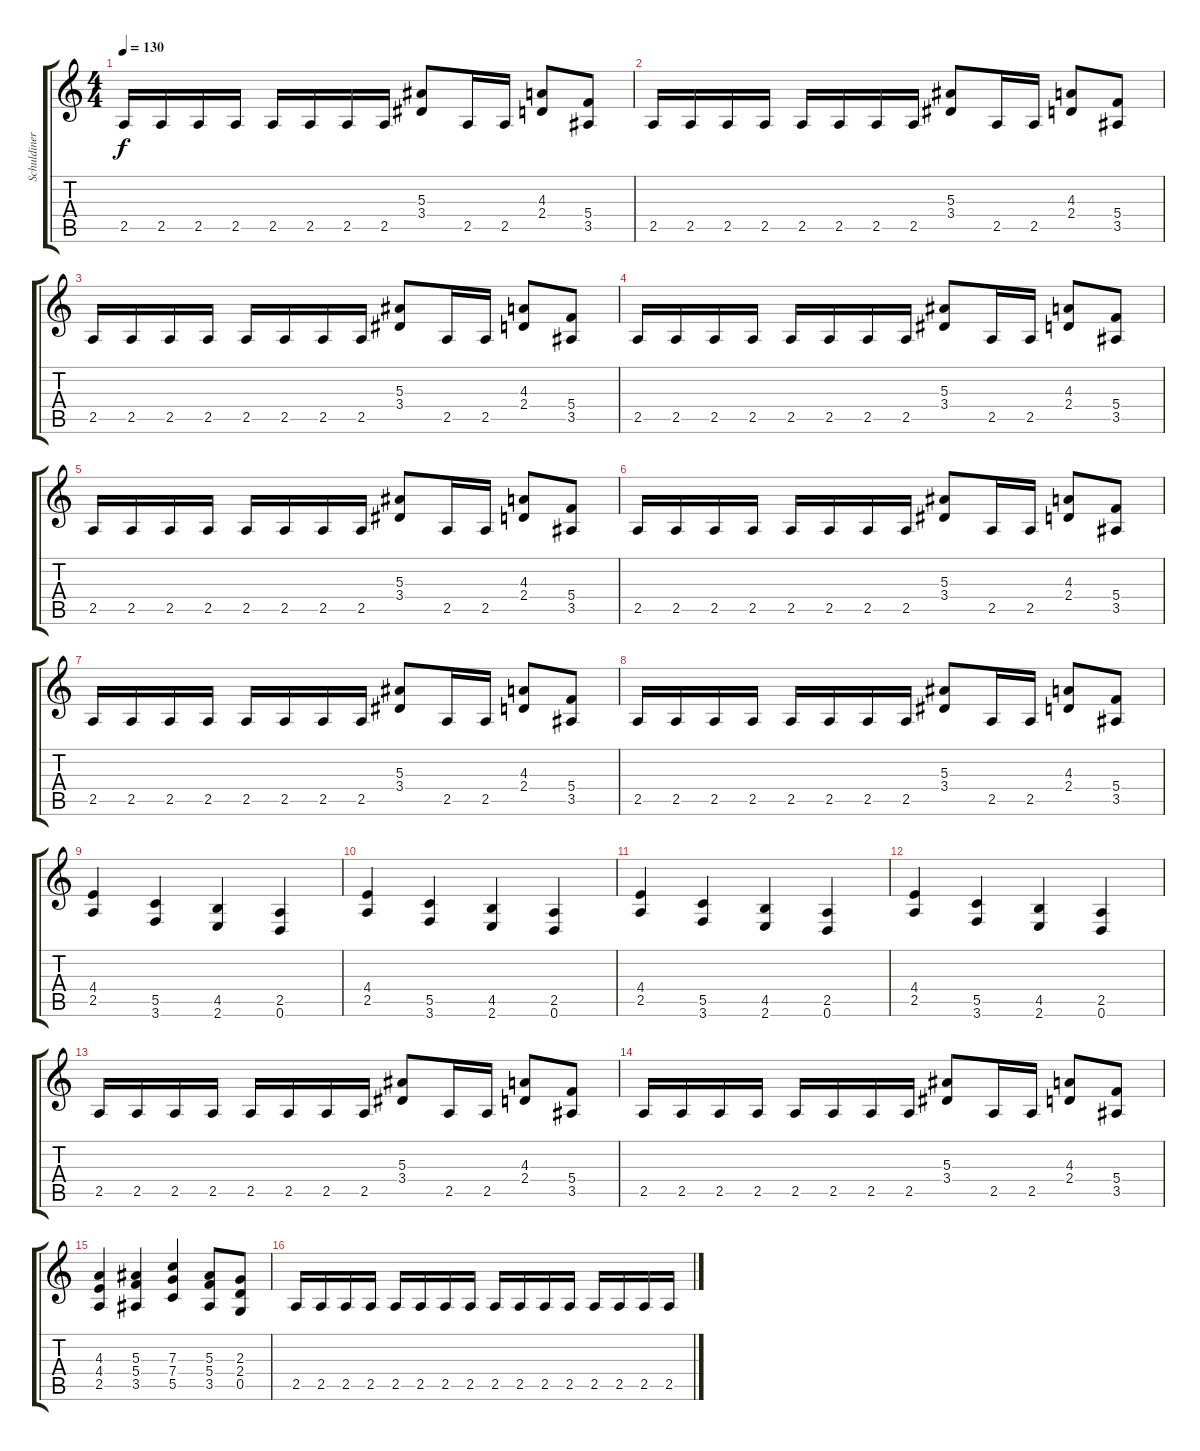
\track ("Schuldiner" "Schuldiner") {instrument distortionguitar}
\staff {score tabs}
\tuning (D4 A3 F3 C3 G2 D2) {hide}
\ts (4 4)
\tempo 130
\clef g2
\ks c
2.5.16{dy f} 2.5.16 2.5.16 2.5.16 2.5.16 2.5.16 2.5.16 2.5.16 (5.3 3.4).8 2.5.16 2.5.16 (4.3 2.4).8 (5.4 3.5).8 |
2.5.16 2.5.16 2.5.16 2.5.16 2.5.16 2.5.16 2.5.16 2.5.16 (5.3 3.4).8 2.5.16 2.5.16 (4.3 2.4).8 (5.4 3.5).8 |
2.5.16 2.5.16 2.5.16 2.5.16 2.5.16 2.5.16 2.5.16 2.5.16 (5.3 3.4).8 2.5.16 2.5.16 (4.3 2.4).8 (5.4 3.5).8 |
2.5.16 2.5.16 2.5.16 2.5.16 2.5.16 2.5.16 2.5.16 2.5.16 (5.3 3.4).8 2.5.16 2.5.16 (4.3 2.4).8 (5.4 3.5).8 |
2.5.16 2.5.16 2.5.16 2.5.16 2.5.16 2.5.16 2.5.16 2.5.16 (5.3 3.4).8 2.5.16 2.5.16 (4.3 2.4).8 (5.4 3.5).8 |
2.5.16 2.5.16 2.5.16 2.5.16 2.5.16 2.5.16 2.5.16 2.5.16 (5.3 3.4).8 2.5.16 2.5.16 (4.3 2.4).8 (5.4 3.5).8 |
2.5.16 2.5.16 2.5.16 2.5.16 2.5.16 2.5.16 2.5.16 2.5.16 (5.3 3.4).8 2.5.16 2.5.16 (4.3 2.4).8 (5.4 3.5).8 |
2.5.16 2.5.16 2.5.16 2.5.16 2.5.16 2.5.16 2.5.16 2.5.16 (5.3 3.4).8 2.5.16 2.5.16 (4.3 2.4).8 (5.4 3.5).8 |
(4.4 2.5).4 (5.5 3.6).4 (4.5 2.6).4 (2.5 0.6).4 |
(4.4 2.5).4 (5.5 3.6).4 (4.5 2.6).4 (2.5 0.6).4 |
(4.4 2.5).4 (5.5 3.6).4 (4.5 2.6).4 (2.5 0.6).4 |
(4.4 2.5).4 (5.5 3.6).4 (4.5 2.6).4 (2.5 0.6).4 |
2.5.16 2.5.16 2.5.16 2.5.16 2.5.16 2.5.16 2.5.16 2.5.16 (5.3 3.4).8 2.5.16 2.5.16 (4.3 2.4).8 (5.4 3.5).8 |
2.5.16 2.5.16 2.5.16 2.5.16 2.5.16 2.5.16 2.5.16 2.5.16 (5.3 3.4).8 2.5.16 2.5.16 (4.3 2.4).8 (5.4 3.5).8 |
(4.3 4.4 2.5).4 (5.3 5.4 3.5).4 (7.3 7.4 5.5).4 (5.3 5.4 3.5).8 (2.3 2.4 0.5).8 |
2.5.16 2.5.16 2.5.16 2.5.16 2.5.16 2.5.16 2.5.16 2.5.16 2.5.16 2.5.16 2.5.16 2.5.16 2.5.16 2.5.16 2.5.16 2.5.16
